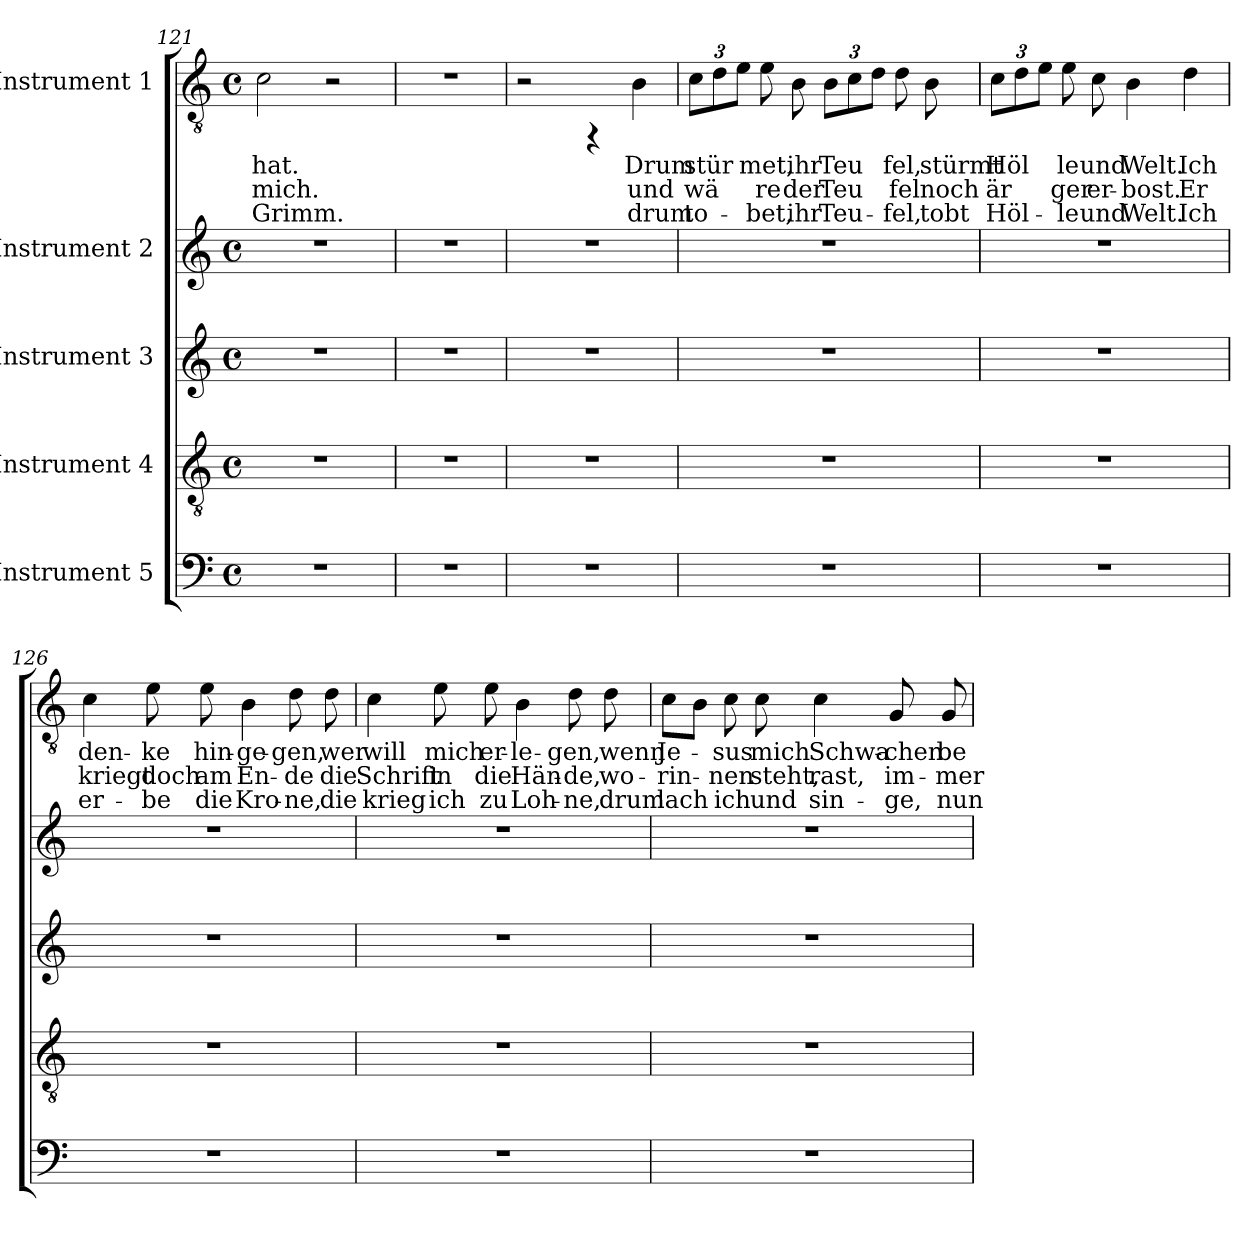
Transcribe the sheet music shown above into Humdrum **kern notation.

**kern	**kern	**kern	**kern	**kern	**text	**text	**text
*part5	*part4	*part3	*part2	*part1	*part1	*part1	*part1
*staff5	*staff4	*staff3	*staff2	*staff1	*staff1	*staff1	*staff1
*I"Instrument 5	*I"Instrument 4	*I"Instrument 3	*I"Instrument 2	*I"Instrument 1	*	*	*
*clefF4	*clefGv2	*clefG2	*clefG2	*clefGv2	*	*	*
*k[]	*k[]	*k[]	*k[]	*k[]	*	*	*
*C:	*C:	*C:	*C:	*C:	*	*	*
*M4/4	*M4/4	*M4/4	*M4/4	*M4/4	*	*	*
*met(c)	*met(c)	*met(c)	*met(c)	*met(c)	*	*	*
=121	=121	=121	=121	=121	=121	=121	=121
!	!	!	!	!	!LO:LY:b:cj	!LO:LY:b:cj	!LO:LY:b:cj
1r	1r	1r	1r	2c\	hat.	mich.	Grimm.
.	.	.	.	2r	.	.	.
=122	=122	=122	=122	=122	=122	=122	=122
1r	1r	1r	1r	1r	.	.	.
=123	=123	=123	=123	=123	=123	=123	=123
1r	1r	1r	1r	2r	.	.	.
.	.	.	.	4rFF	.	.	.
!	!	!	!	!	!LO:LY:b:cj	!LO:LY:b:cj	!LO:LY:b:cj
.	.	.	.	4B\	Drum	und	drum
!!LO:LB:g=z
=124	=124	=124	=124	=124	=124	=124	=124
!	!	!	!	!	!LO:LY:b:cj	!LO:LY:b:cj	!LO:LY:b:cj
1r	1r	1r	1r	12c\L	stür-	-wä-	-to-
!	!	!	!	!	!LO:LY:b:cj	!LO:LY:b:cj	!LO:LY:b:cj
.	.	.	.	12d\	--	-	.
!	!	!	!	!	!LO:LY:b:cj	!LO:LY:b:cj	!LO:LY:b:cj
.	.	.	.	12e\J	-	-	.
!	!	!	!	!	!LO:LY:b:cj	!LO:LY:b:cj	!LO:LY:b:cj
.	.	.	.	8e\	met,	re	bet,
!	!	!	!	!	!LO:LY:b:cj	!LO:LY:b:cj	!LO:LY:b:cj
.	.	.	.	8B\	ihr	der	ihr
!	!	!	!	!	!LO:LY:b:cj	!LO:LY:b:cj	!LO:LY:b:cj
.	.	.	.	12B\L	Teu-	-Teu-	-Teu-
!	!	!	!	!	!LO:LY:b:cj	!LO:LY:b:cj	!LO:LY:b:cj
.	.	.	.	12c\	--	-	.
!	!	!	!	!	!LO:LY:b:cj	!LO:LY:b:cj	!LO:LY:b:cj
.	.	.	.	12d\J	-	-	.
!	!	!	!	!	!LO:LY:b:cj	!LO:LY:b:cj	!LO:LY:b:cj
.	.	.	.	8d\	fel,	fel	fel,
!	!	!	!	!	!LO:LY:b:cj	!LO:LY:b:cj	!LO:LY:b:cj
.	.	.	.	8B\	stürmt	noch	tobt
=125	=125	=125	=125	=125	=125	=125	=125
!	!	!	!	!	!LO:LY:b:cj	!LO:LY:b:cj	!LO:LY:b:cj
1r	1r	1r	1r	12c\L	Höl-	-är-	-Höl-
!	!	!	!	!	!LO:LY:b:cj	!LO:LY:b:cj	!LO:LY:b:cj
.	.	.	.	12d\	--	-	.
!	!	!	!	!	!LO:LY:b:cj	!LO:LY:b:cj	!LO:LY:b:cj
.	.	.	.	12e\J	-	-	.
!	!	!	!	!	!LO:LY:b:cj	!LO:LY:b:cj	!LO:LY:b:cj
.	.	.	.	8e\	le	ger	le
!	!	!	!	!	!LO:LY:b:cj	!LO:LY:b:cj	!LO:LY:b:cj
.	.	.	.	8c\	und	er-	-und
!	!	!	!	!	!LO:LY:b:cj	!LO:LY:b:cj	!LO:LY:b:cj
.	.	.	.	4B\	Welt.	bost.	Welt.
!	!	!	!	!	!LO:LY:b:cj	!LO:LY:b:cj	!LO:LY:b:cj
.	.	.	.	4d\	Ich	Er	Ich
=126	=126	=126	=126	=126	=126	=126	=126
!	!	!	!	!	!LO:LY:b:cj	!LO:LY:b:cj	!LO:LY:b:cj
1r	1r	1r	1r	4c\	den-	-kriegt	er-
!	!	!	!	!	!LO:LY:b:cj	!LO:LY:b:cj	!LO:LY:b:cj
.	.	.	.	8e\	-ke	doch	be
!	!	!	!	!	!LO:LY:b:cj	!LO:LY:b:cj	!LO:LY:b:cj
.	.	.	.	8e\	hin-	-am	die
!	!	!	!	!	!LO:LY:b:cj	!LO:LY:b:cj	!LO:LY:b:cj
.	.	.	.	4B\	ge-	-En-	-Kro-
!	!	!	!	!	!LO:LY:b:cj	!LO:LY:b:cj	!LO:LY:b:cj
.	.	.	.	8d\	-gen,	de	ne,
!	!	!	!	!	!LO:LY:b:cj	!LO:LY:b:cj	!LO:LY:b:cj
.	.	.	.	8d\	wer	die	die
!!LO:PB:g=z
=127	=127	=127	=127	=127	=127	=127	=127
!	!	!	!	!	!LO:LY:b:cj	!LO:LY:b:cj	!LO:LY:b:cj
1r	1r	1r	1r	4c\	will	Schrift	krieg
!	!	!	!	!	!LO:LY:b:cj	!LO:LY:b:cj	!LO:LY:b:cj
.	.	.	.	8e\	mich	in	ich
!	!	!	!	!	!LO:LY:b:cj	!LO:LY:b:cj	!LO:LY:b:cj
.	.	.	.	8e\	er-	-die	zu
!	!	!	!	!	!LO:LY:b:cj	!LO:LY:b:cj	!LO:LY:b:cj
.	.	.	.	4B\	le-	-Hän-	-Loh-
!	!	!	!	!	!LO:LY:b:cj	!LO:LY:b:cj	!LO:LY:b:cj
.	.	.	.	8d\	-gen,	de,	ne,
!	!	!	!	!	!LO:LY:b:cj	!LO:LY:b:cj	!LO:LY:b:cj
.	.	.	.	8d\	wenn	wo-	-drum
=128	=128	=128	=128	=128	=128	=128	=128
!	!	!	!	!	!LO:LY:b:cj	!LO:LY:b:cj	!LO:LY:b:cj
1r	1r	1r	1r	8c\L	Je-	-rin-	-lach
!	!	!	!	!	!LO:LY:b:cj	!LO:LY:b:cj	!LO:LY:b:cj
.	.	.	.	8B\J	.	.	.
!	!	!	!	!	!LO:LY:b:cj	!LO:LY:b:cj	!LO:LY:b:cj
.	.	.	.	8c\	sus	nen	ich
!	!	!	!	!	!LO:LY:b:cj	!LO:LY:b:cj	!LO:LY:b:cj
.	.	.	.	8c\	mich	steht,	und
!	!	!	!	!	!LO:LY:b:cj	!LO:LY:b:cj	!LO:LY:b:cj
.	.	.	.	4c\	Schwa-	-rast,	sin-
!	!	!	!	!	!LO:LY:b:cj	!LO:LY:b:cj	!LO:LY:b:cj
.	.	.	.	8G/	-chen	im-	-ge,
!	!	!	!	!	!LO:LY:b:cj	!LO:LY:b:cj	!LO:LY:b:cj
.	.	.	.	8G/	be-	-mer	nun
=	=	=	=	=	=	=	=
*-	*-	*-	*-	*-	*-	*-	*-
